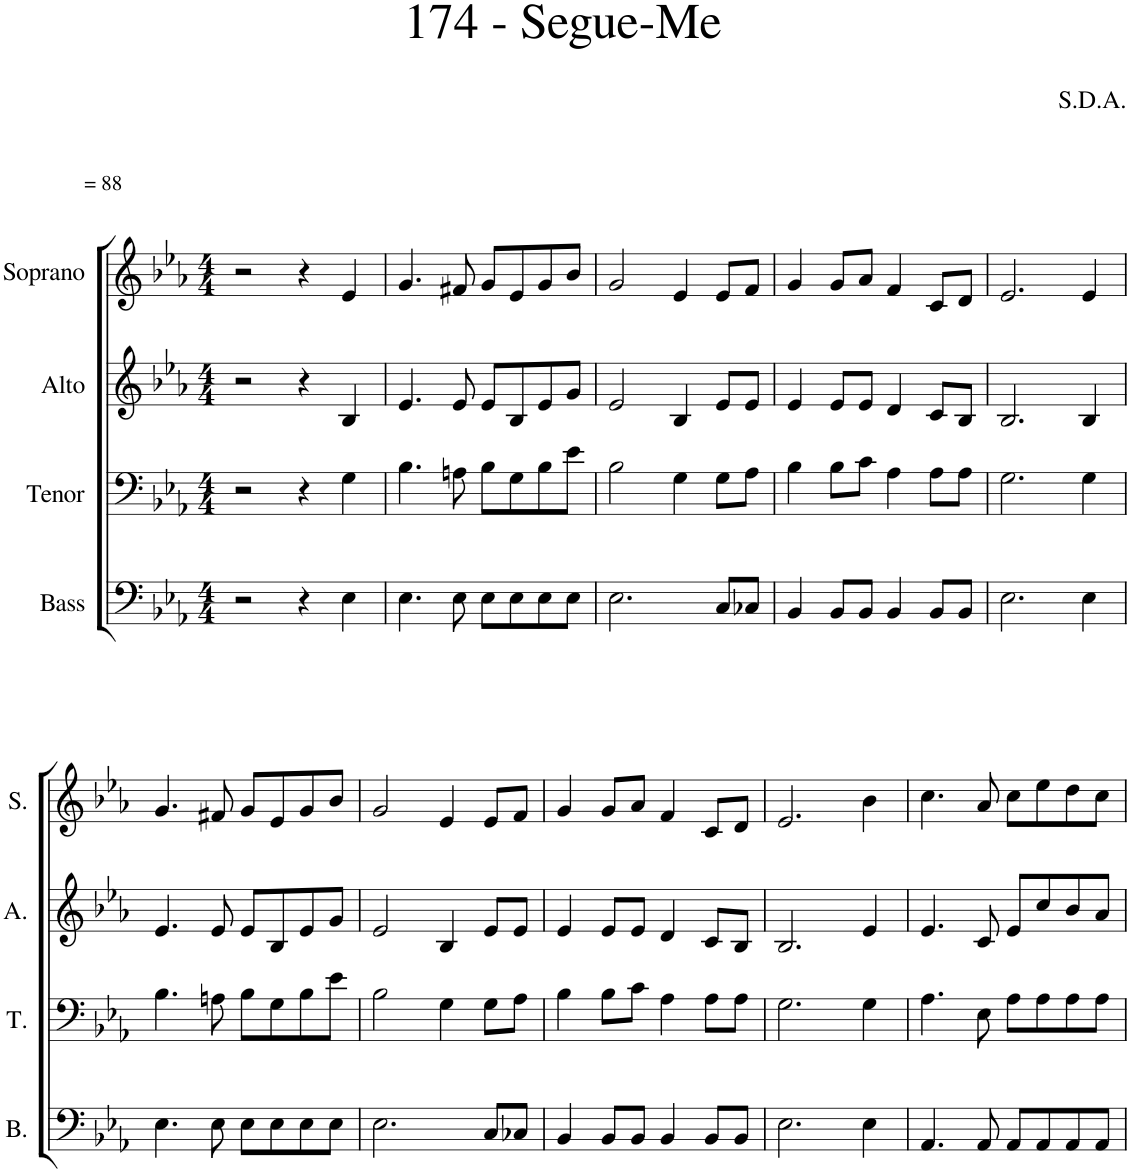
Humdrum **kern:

**kern	**kern	**kern	**kern
*part4	*part3	*part2	*part1
*staff4	*staff3	*staff2	*staff1
*I"Bass	*I"Tenor	*I"Alto	*I"Soprano
*I'B.	*I'T.	*I'A.	*I'S.
*clefF4	*clefF4	*clefG2	*clefG2
*k[b-e-a-]	*k[b-e-a-]	*k[b-e-a-]	*k[b-e-a-]
*M4/4	*M4/4	*M4/4	*M4/4
=1	=1	=1	=1
!	!	!	!LO:TX:a:t== 88
2r	2r	2r	2r
4r	4r	4r	4r
4E-\	4G\	4B-/	4e-/
=2	=2	=2	=2
4.E-\	4.B-\	4.e-/	4.g/
8E-\	8An\	8e-/	8f#X/
8E-\L	8B-\L	8e-/L	8g/L
8E-\	8G\	8B-/	8e-/
8E-\	8B-\	8e-/	8g/
8E-\J	8e-\J	8g/J	8b-/J
=3	=3	=3	=3
2.E-\	2B-\	2e-/	2g/
.	4G\	4B-/	4e-/
8C/L	8G\L	8e-/L	8e-/L
8C-X/J	8A-\J	8e-/J	8f/J
=4	=4	=4	=4
4BB-/	4B-\	4e-/	4g/
8BB-/L	8B-\L	8e-/L	8g/L
8BB-/J	8c\J	8e-/J	8a-/J
4BB-/	4A-\	4d/	4f/
8BB-/L	8A-\L	8c/L	8c/L
8BB-/J	8A-\J	8B-/J	8d/J
=5	=5	=5	=5
2.E-\	2.G\	2.B-/	2.e-/
4E-\	4G\	4B-/	4e-/
!!LO:LB:g=z
=6	=6	=6	=6
4.E-\	4.B-\	4.e-/	4.g/
8E-\	8An\	8e-/	8f#X/
8E-\L	8B-\L	8e-/L	8g/L
8E-\	8G\	8B-/	8e-/
8E-\	8B-\	8e-/	8g/
8E-\J	8e-\J	8g/J	8b-/J
=7	=7	=7	=7
2.E-\	2B-\	2e-/	2g/
.	4G\	4B-/	4e-/
8C/L	8G\L	8e-/L	8e-/L
8C-X/J	8A-\J	8e-/J	8f/J
=8	=8	=8	=8
4BB-/	4B-\	4e-/	4g/
8BB-/L	8B-\L	8e-/L	8g/L
8BB-/J	8c\J	8e-/J	8a-/J
4BB-/	4A-\	4d/	4f/
8BB-/L	8A-\L	8c/L	8c/L
8BB-/J	8A-\J	8B-/J	8d/J
=9	=9	=9	=9
2.E-\	2.G\	2.B-/	2.e-/
4E-\	4G\	4e-/	4b-\
=10	=10	=10	=10
4.AA-/	4.A-\	4.e-/	4.cc\
8AA-/	8E-\	8c/	8a-/
8AA-/L	8A-\L	8e-/L	8cc\L
8AA-/	8A-\	8cc/	8ee-\
8AA-/	8A-\	8b-/	8dd\
8AA-/J	8A-\J	8a-/J	8cc\J
=	=	=	=
*-	*-	*-	*-
